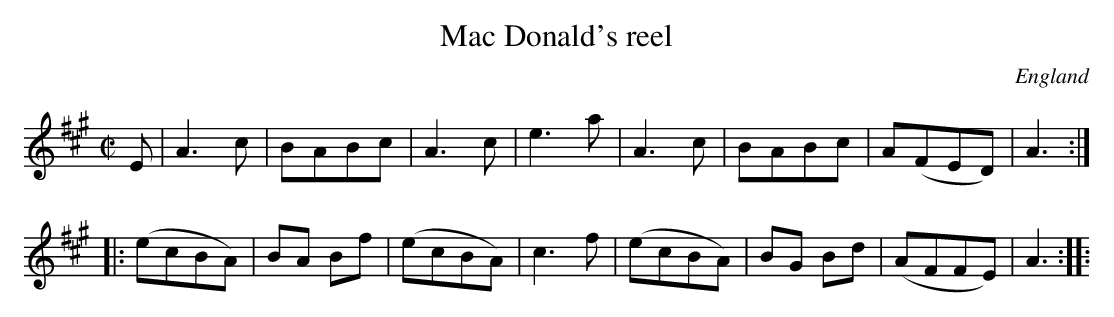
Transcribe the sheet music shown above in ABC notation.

X:1
T:Mac Donald's reel
L:1/8
M:C|
O:England
K:A major
E | \
A3 c | BABc | A3c | e3a | A3 c | BABc | A(FED) | A3 ::
(ecBA) | BA Bf | (ecBA) | c3 f | (ecBA) | BG Bd | (AFFE) | A3 ::
